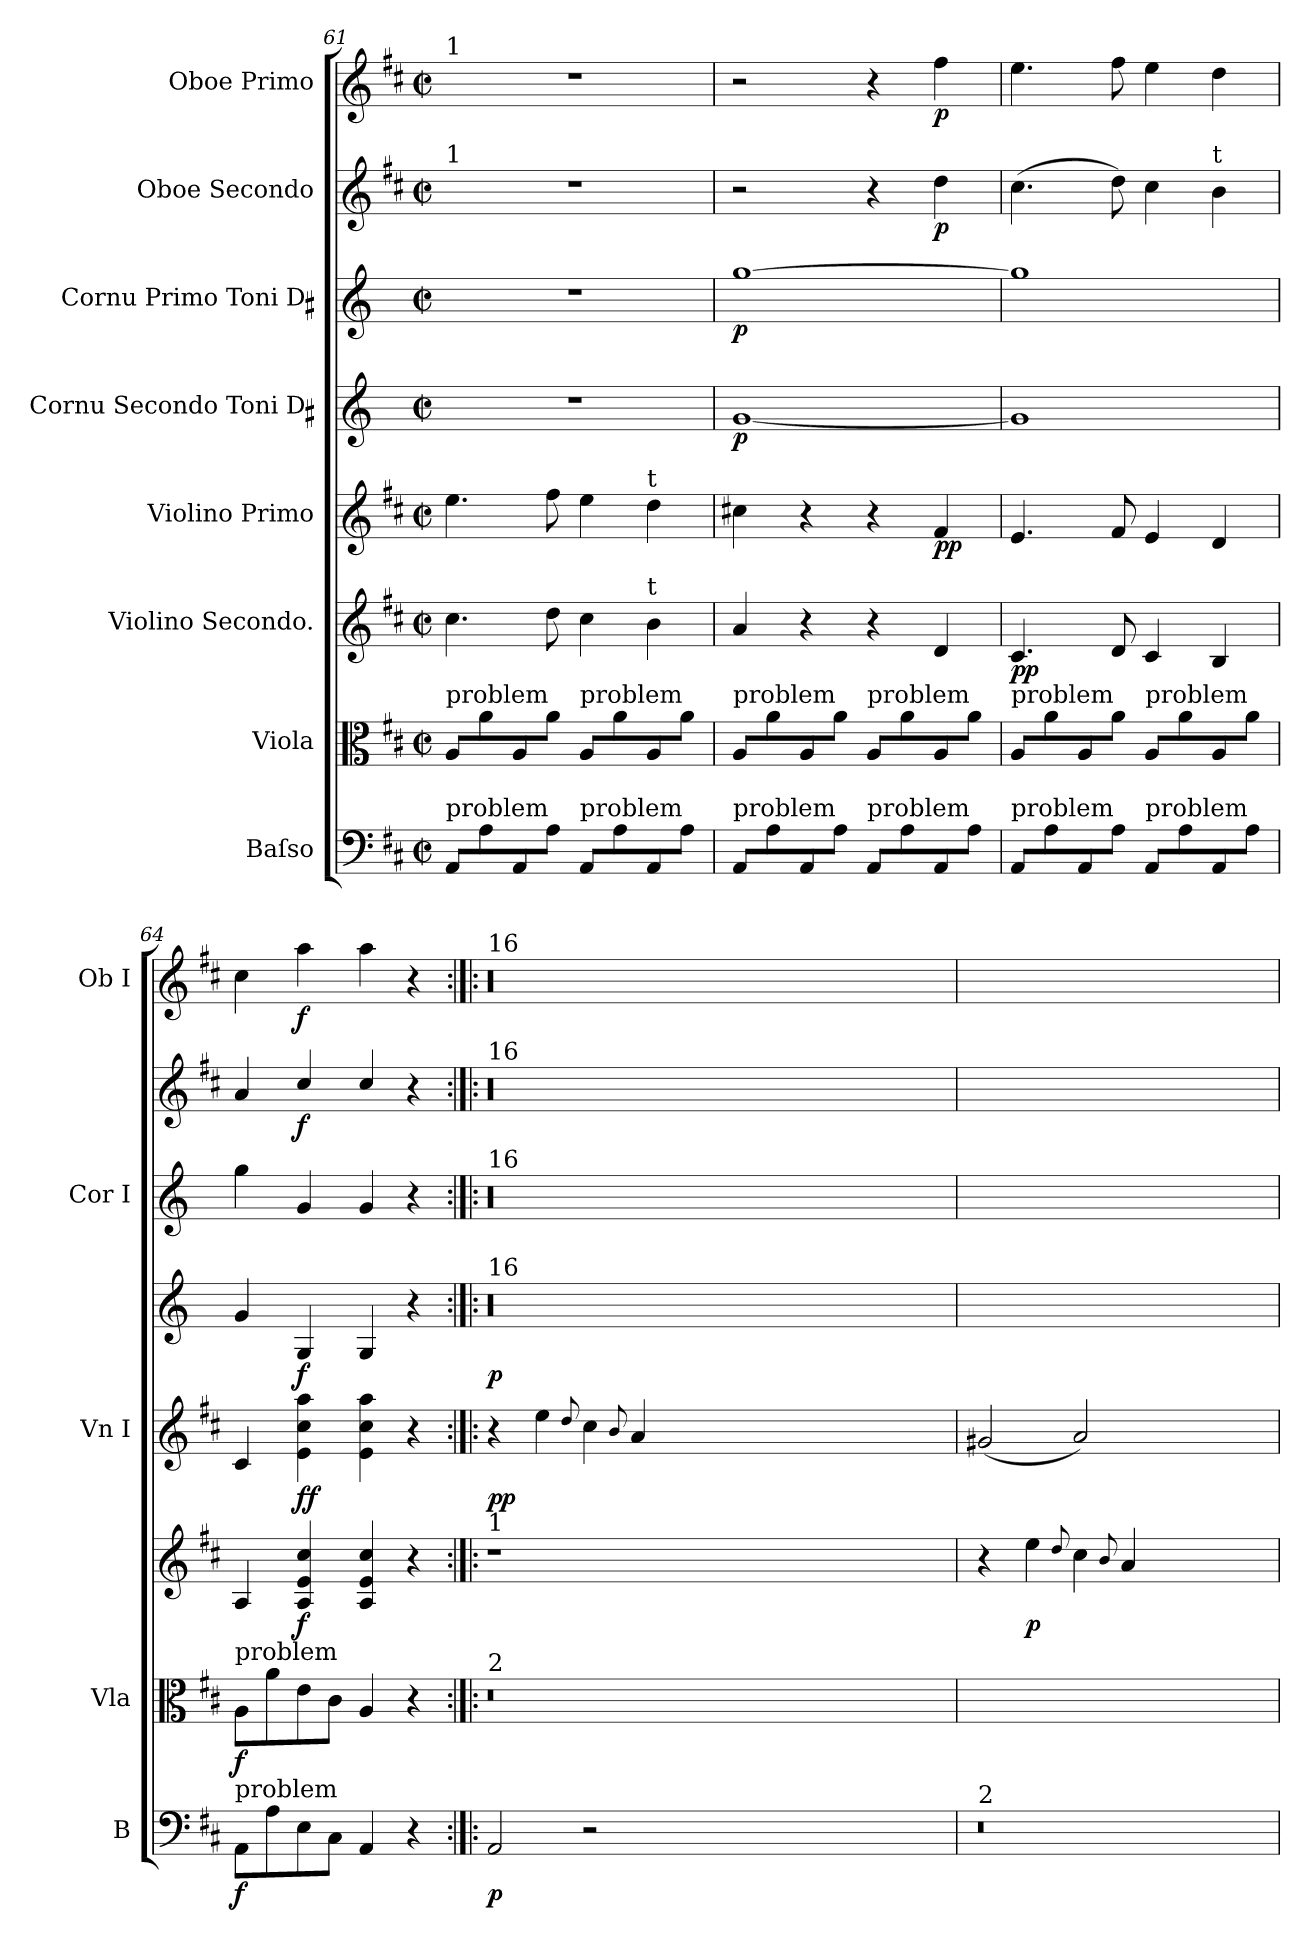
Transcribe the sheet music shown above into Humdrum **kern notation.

**kern	**dynam	**kern	**dynam	**kern	**dynam	**kern	**dynam	**kern	**dynam	**kern	**dynam	**kern	**dynam	**kern	**dynam
*part8	*part8	*part7	*part7	*part6	*part6	*part5	*part5	*part4	*part4	*part3	*part3	*part2	*part2	*part1	*part1
*staff8	*staff8	*staff7	*staff7	*staff6	*staff6	*staff5	*staff5	*staff4	*staff4	*staff3	*staff3	*staff2	*staff2	*staff1	*staff1
*I"Baſso	*	*I"Viola	*	*I"Violino Secondo.	*	*I"Violino Primo	*	*I"Cornu Secondo Toni D#	*	*I"Cornu Primo Toni D#	*	*I"Oboe Secondo	*	*I"Oboe Primo	*
*I'B	*	*I'Vla	*	*	*	*I'Vn I	*	*	*	*I'Cor I	*	*	*	*I'Ob I	*
*clefF4	*	*clefC3	*	*clefG2	*	*clefG2	*	*clefG2	*	*clefG2	*	*clefG2	*	*clefG2	*
*	*	*	*	*	*	*	*	*ITrd-1c-2	*	*ITrd-1c-2	*	*	*	*	*
*k[f#c#]	*	*k[f#c#]	*	*k[f#c#]	*	*k[f#c#]	*	*k[f#c#]	*	*k[f#c#]	*	*k[f#c#]	*	*k[f#c#]	*
*D:	*	*D:	*	*D:	*	*D:	*	*	*	*	*	*D:	*	*D:	*
*M2/2	*	*M2/2	*	*M2/2	*	*M2/2	*	*M2/2	*	*M2/2	*	*M2/2	*	*M2/2	*
*met(c|)	*	*met(c|)	*	*met(c|)	*	*met(c|)	*	*met(c|)	*	*met(c|)	*	*met(c|)	*	*met(c|)	*
=61	=61	=61	=61	=61	=61	=61	=61	=61	=61	=61	=61	=61	=61	=61	=61
!	!	!	!	!	!	!	!	!	!	!	!	!	!	!LO:TX:a:t=1	!
!	!	!	!	!	!	!	!	!	!	!	!	!LO:TX:a:t=1	!	!	!
!	!	!LO:TX:a:t=problem	!	!	!	!	!	!	!	!	!	!	!	!	!
!LO:TX:a:t=problem	!	!	!	!	!	!	!	!	!	!	!	!	!	!	!
8AA/L	.	8A/L	.	4.cc#\	.	4.ee\	.	1r	.	1r	.	1r	.	1r	.
8A\	.	8a\	.	.	.	.	.	.	.	.	.	.	.	.	.
8AA/	.	8A/	.	.	.	.	.	.	.	.	.	.	.	.	.
8A\J	.	8a\J	.	8dd\	.	8ff#\	.	.	.	.	.	.	.	.	.
!	!	!LO:TX:a:t=problem	!	!	!	!	!	!	!	!	!	!	!	!	!
!LO:TX:a:t=problem	!	!	!	!	!	!	!	!	!	!	!	!	!	!	!
8AA/L	.	8A/L	.	4cc#\	.	4ee\	.	.	.	.	.	.	.	.	.
8A\	.	8a\	.	.	.	.	.	.	.	.	.	.	.	.	.
!	!	!	!	!	!	!LO:TX:a:t=t	!	!	!	!	!	!	!	!	!
!	!	!	!	!LO:TX:a:t=t	!	!	!	!	!	!	!	!	!	!	!
8AA/	.	8A/	.	4b\	.	4dd\	.	.	.	.	.	.	.	.	.
8A\J	.	8a\J	.	.	.	.	.	.	.	.	.	.	.	.	.
=62	=62	=62	=62	=62	=62	=62	=62	=62	=62	=62	=62	=62	=62	=62	=62
!	!	!LO:TX:a:t=problem	!	!	!	!	!	!	!	!	!	!	!	!	!
!LO:TX:a:t=problem	!	!	!	!	!	!	!	!	!	!	!	!	!	!	!
8AA/L	.	8A/L	.	4a/	.	4cc#X\	.	[1a	p	[1aa	p	2r	.	2r	.
8A\	.	8a\	.	.	.	.	.	.	.	.	.	.	.	.	.
8AA/	.	8A/	.	4r	.	4r	.	.	.	.	.	.	.	.	.
8A\J	.	8a\J	.	.	.	.	.	.	.	.	.	.	.	.	.
!	!	!LO:TX:a:t=problem	!	!	!	!	!	!	!	!	!	!	!	!	!
!LO:TX:a:t=problem	!	!	!	!	!	!	!	!	!	!	!	!	!	!	!
8AA/L	.	8A/L	.	4r	.	4r	.	.	.	.	.	4r	.	4r	.
8A\	.	8a\	.	.	.	.	.	.	.	.	.	.	.	.	.
8AA/	.	8A/	.	4d/	.	4f#/	pp	.	.	.	.	4dd\	p	4ff#\	p
8A\J	.	8a\J	.	.	.	.	.	.	.	.	.	.	.	.	.
=63	=63	=63	=63	=63	=63	=63	=63	=63	=63	=63	=63	=63	=63	=63	=63
!	!	!LO:TX:a:t=problem	!	!	!	!	!	!	!	!	!	!	!	!	!
!LO:TX:a:t=problem	!	!	!	!	!	!	!	!	!	!	!	!	!	!	!
8AA/L	.	8A/L	.	4.c#/	pp	4.e/	.	1a]	.	1aa]	.	(4.cc#\	.	4.ee\	.
8A\	.	8a\	.	.	.	.	.	.	.	.	.	.	.	.	.
8AA/	.	8A/	.	.	.	.	.	.	.	.	.	.	.	.	.
8A\J	.	8a\J	.	8d/	.	8f#/	.	.	.	.	.	8dd\)	.	8ff#\	.
!	!	!LO:TX:a:t=problem	!	!	!	!	!	!	!	!	!	!	!	!	!
!LO:TX:a:t=problem	!	!	!	!	!	!	!	!	!	!	!	!	!	!	!
8AA/L	.	8A/L	.	4c#/	.	4e/	.	.	.	.	.	4cc#\	.	4ee\	.
8A\	.	8a\	.	.	.	.	.	.	.	.	.	.	.	.	.
!	!	!	!	!	!	!	!	!	!	!	!	!LO:TX:a:t=t	!	!	!
8AA/	.	8A/	.	4B/	.	4d/	.	.	.	.	.	4b\	.	4dd\	.
8A\J	.	8a\J	.	.	.	.	.	.	.	.	.	.	.	.	.
=64	=64	=64	=64	=64	=64	=64	=64	=64	=64	=64	=64	=64	=64	=64	=64
!	!	!LO:TX:a:t=problem	!	!	!	!	!	!	!	!	!	!	!	!	!
!LO:TX:a:t=problem	!	!	!	!	!	!	!	!	!	!	!	!	!	!	!
8AA/L	f	8A/L	f	4A/	.	4c#/	.	4a/	.	4aa\	.	4a/	.	4cc#\	.
8A\	.	8a\	.	.	.	.	.	.	.	.	.	.	.	.	.
8E\	.	8e\	.	4A/ 4e/ 4cc#/	f	4e\ 4cc#\ 4aa\	ff	4A/	f	4a/	ffo	4cc#/	f	4aa\	f
8C#\J	.	8c#\J	.	.	.	.	.	.	.	.	.	.	.	.	.
4AA/	.	4A/	.	4A/ 4e/ 4cc#/	.	4e\ 4cc#\ 4aa\	.	4A/	.	4a/	.	4cc#/	.	4aa\	.
4r	.	4r	.	4r	.	4r	.	4r	.	4r	.	4r	.	4r	.
=65:|!|:	=65:|!|:	=65:|!|:	=65:|!|:	=65:|!|:	=65:|!|:	=65:|!|:	=65:|!|:	=65:|!|:	=65:|!|:	=65:|!|:	=65:|!|:	=65:|!|:	=65:|!|:	=65:|!|:	=65:|!|:
!	!	!	!	!	!	!	!	!	!	!	!	!	!	!LO:TX:a:t=16	!
!	!	!	!	!	!	!	!	!	!	!	!	!LO:TX:a:t=16	!	!	!
!	!	!	!	!	!	!	!	!	!	!LO:TX:a:t=16	!	!	!	!	!
!	!	!	!	!	!	!	!	!LO:TX:a:t=16	!	!	!	!	!	!	!
!	!	!	!	!LO:TX:a:t=1	!	!	!	!	!	!	!	!	!	!	!
!	!	!LO:TX:a:t=2	!	!	!	!	!	!	!	!	!	!	!	!	!
2AA/	p	0r	.	1r	.	4r	pp	00r	p	00r	.	00r	.	00r	.
.	.	.	.	.	.	4ee\	.	.	.	.	.	.	.	.	.
.	.	.	.	.	.	8qqdd/	.	.	.	.	.	.	.	.	.
2r	.	.	.	.	.	4cc#\	.	.	.	.	.	.	.	.	.
.	.	.	.	.	.	8qqb/	.	.	.	.	.	.	.	.	.
.	.	.	.	.	.	4a/	.	.	.	.	.	.	.	.	.
0.ryy	.	.	.	0.ryy	.	0.ryy	.	.	.	.	.	.	.	.	.
.	.	0ryy	.	.	.	.	.	.	.	.	.	.	.	.	.
=66	=66	=66	=66	=66	=66	=66	=66	=66	=66	=66	=66	=66	=66	=66	=66
!LO:TX:a:t=2	!	!	!	!	!	!	!	!	!	!	!	!	!	!	!
0r	.	0ryy	.	4r	.	(2g#X	.	0ryy	.	0ryy	.	0ryy	.	0ryy	.
.	.	.	.	4ee\	p	.	.	.	.	.	.	.	.	.	.
.	.	.	.	8qqdd/	.	.	.	.	.	.	.	.	.	.	.
.	.	.	.	4cc#\	.	2a/)	.	.	.	.	.	.	.	.	.
.	.	.	.	8qqb/	.	.	.	.	.	.	.	.	.	.	.
.	.	.	.	4a/	.	.	.	.	.	.	.	.	.	.	.
.	.	.	.	1ryy	.	1ryy	.	.	.	.	.	.	.	.	.
=	=	=	=	=	=	=	=	=	=	=	=	=	=	=	=
*-	*-	*-	*-	*-	*-	*-	*-	*-	*-	*-	*-	*-	*-	*-	*-
